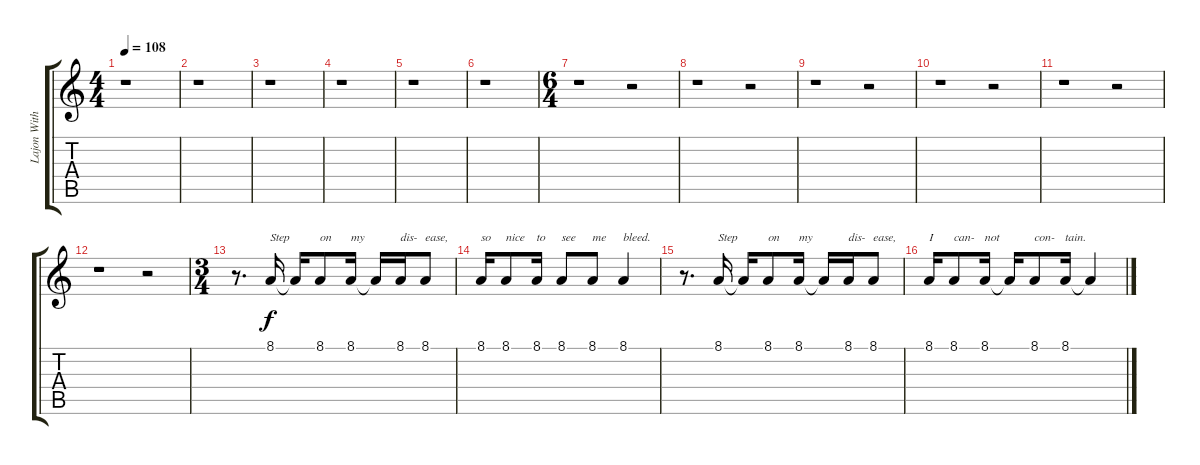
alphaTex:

\track ("Lajon Witherspoon - Backing Vocals" "Lajon With") {instrument lead2sawtooth}
\staff {score tabs}
\tuning (Db4 Ab3 E3 B2 Gb2 Db2) {hide}
\ts (4 4)
\tempo 108
\clef g2
\ks c
r.1{dy f} |
r.1 |
r.1 |
r.1 |
r.1 |
r.1 |
\ts (6 4)
r.1 r.2 |
r.1 r.2 |
r.1 r.2 |
r.1 r.2 |
r.1 r.2 |
r.1 r.2 |
\ts (3 4)
r.8{d} 8.1.16{txt "Step"} 8.1{t}.16 8.1.8{txt "on"} 8.1.16{txt "my"} 8.1{t}.16 8.1.16{txt "dis-"} 8.1.8{txt "ease,"} |
8.1.16{txt "so"} 8.1.8{txt "nice"} 8.1.16{txt "to"} 8.1.8{txt "see"} 8.1.8{txt "me"} 8.1.4{txt "bleed."} |
r.8{d} 8.1.16{txt "Step"} 8.1{t}.16 8.1.8{txt "on"} 8.1.16{txt "my"} 8.1{t}.16 8.1.16{txt "dis-"} 8.1.8{txt "ease,"} |
8.1.16{txt "I"} 8.1.8{txt "can-"} 8.1.16{txt "not"} 8.1{t}.16 8.1.8{txt "con-"} 8.1.16{txt "tain."} 8.1{t}.4
